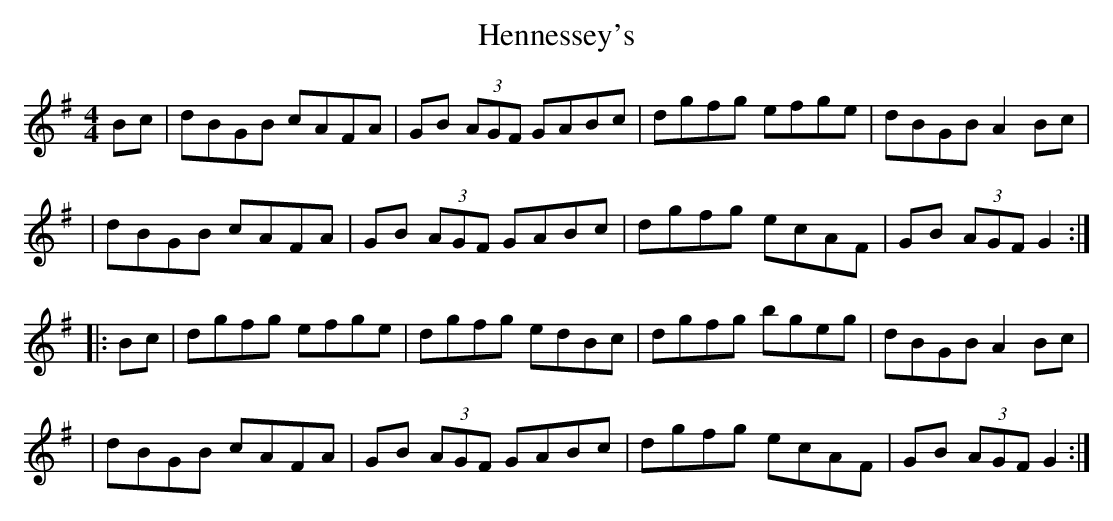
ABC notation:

X:1
T:Hennessey's
M:4/4
L:1/8
K:G
   Bc \
| dBGB cAFA | GB (3AGF GABc | dgfg efge | dBGB A2 Bc |
| dBGB cAFA | GB (3AGF GABc | dgfg ecAF | GB (3AGF G2 :|
|: Bc \
| dgfg efge | dgfg edBc | dgfg bgeg | dBGB A2 Bc |
| dBGB cAFA | GB (3AGF GABc | dgfg ecAF | GB (3AGF G2 :|
